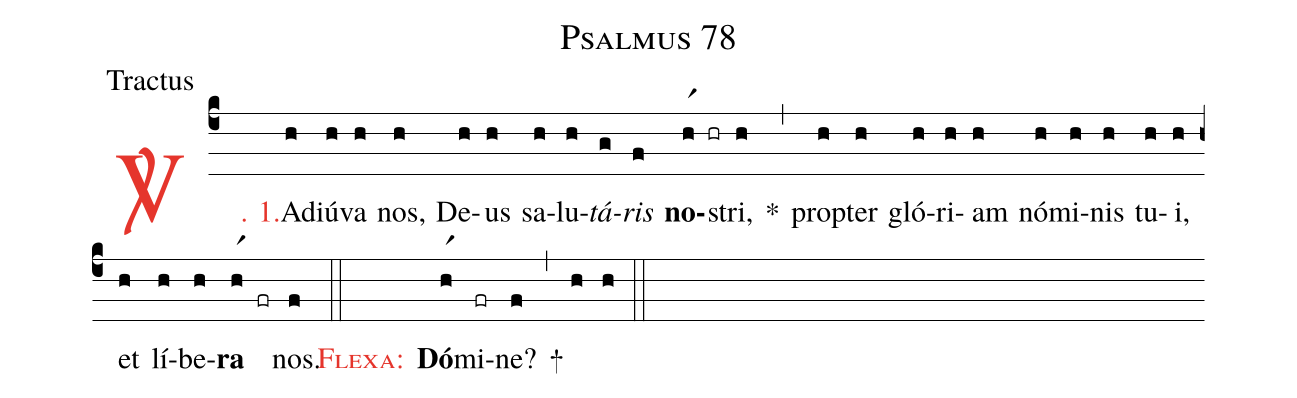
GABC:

name: Psalmus 78;
office-part: Tractus;
%%
(c4)

<c><sp>V/</sp>. 1.</c>() Ad(h)iú(h)va(h) nos,(h) De(h)us(h) sa(h)lu(h)<i>tá</i>(g)<i>ris</i>(f) <b>no</b>(hr1 hr)stri,(h) *(,) prop(h)ter(h) gló(h)ri(h)am(h) nó(h)mi(h)nis(h) tu(h)i,(h) et(h) lí(h)be(h)<b>ra</b>(hr1 fr) nos.(f)

(::)

<c><sc>Flexa</sc>:</c>() <b>Dó</b>(hr1)mi(fr)ne?(f) +(,) (h) (h)

(::)
